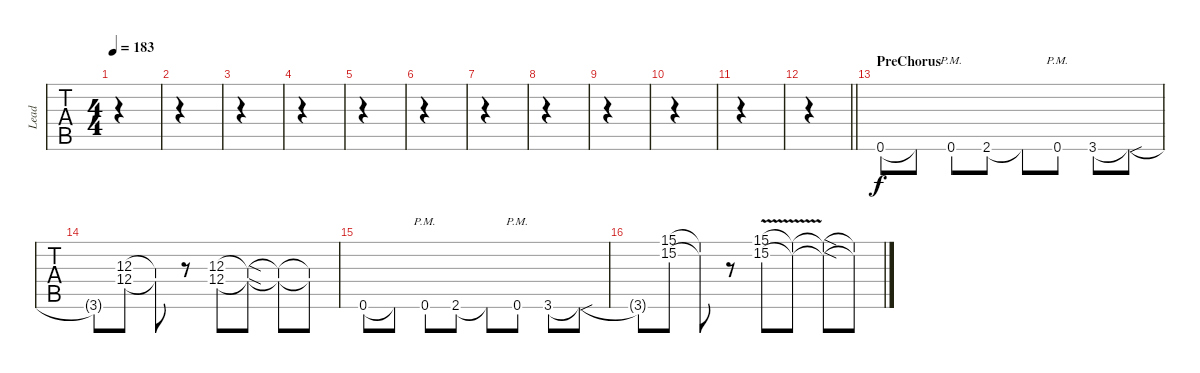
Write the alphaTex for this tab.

\track ("Lead" "Lead") {instrument distortionguitar}
\staff {tabs}
\tuning (E4 B3 G3 D3 A2 E2) {hide}
\ts (4 4)
\tempo 183
\clef g2
\ks c
|
|
|
|
|
|
|
|
|
|
|
\barLineRight lightlight
|
\section ("" "PreChorus")
0.6.8 0.6{t}.8 0.6{pm}.8 2.6.8 2.6{t}.8 0.6{pm}.8 3.6.8 3.6{sou t}.8 |
3.6{t}.8 (12.3 12.4).8 (12.3{t} 12.4{t}).8 r.8 (12.3 12.4).8 (12.3{sod t} 12.4{sod t}).8 (12.3{t} 12.4{t}).8 (12.3{t} 12.4{t}).8 |
0.6.8 0.6{t}.8 0.6{pm}.8 2.6.8 2.6{t}.8 0.6{pm}.8 3.6.8 3.6{sou t}.8 |
3.6{t}.8 (15.1 15.2).8 (15.1{t} 15.2{t}).8 r.8 (15.1{v} 15.2{v}).8 (15.1{t} 15.2{t}).8 (15.1{sod t} 15.2{sod t}).8 (15.1{t} 15.2{t}).8
